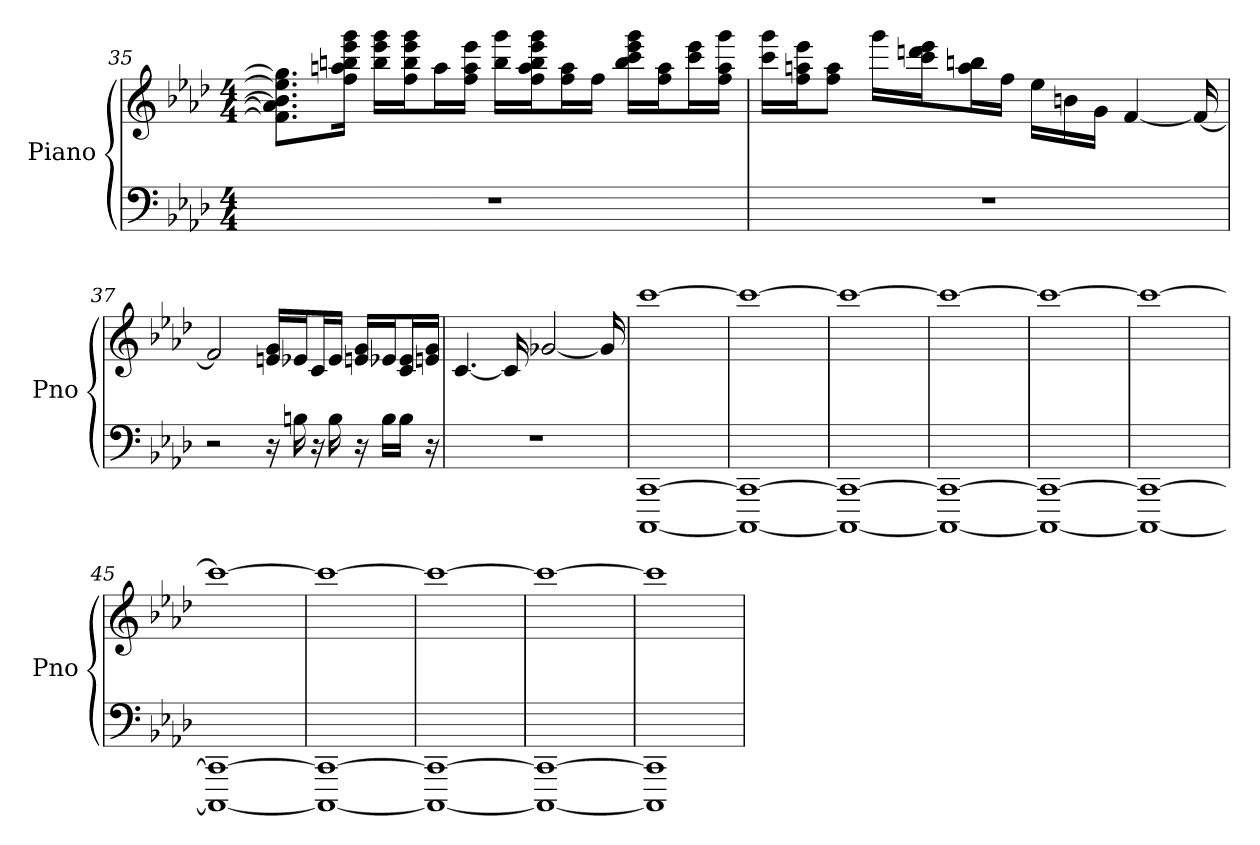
**kern	**kern
*part1	*part1
*staff2	*staff1
*I"Piano	*
*I'Pno	*
*clefF4	*clefG2
*k[b-e-a-d-]	*k[b-e-a-d-]
*A-:	*A-:
*M4/4	*M4/4
=35	=35
1r	8.ee-]\ 8.f]\ 8.b]\ 8.a]\ 8.gg]\L
.	16eee-\ 16bb\ 16ggg\ 16ff\ 16aa\Jk
.	16ggg\ 16eee-\ 16bb\LL
.	16ff\ 16eee-\ 16ggg\ 16bb\J
.	16aa\L
.	16eee-\ 16ff\ 16aa\JJ
.	16ggg\ 16bb\LL
.	16aa\ 16ff\ 16bb\ 16eee-\ 16ggg\J
.	16aa\ 16ff\L
.	16ff\JJ
.	16eee-\ 16ggg\ 16bb\ 16ccc\LL
.	16ff\ 16aa\J
.	16eee-\ 16ccc\L
.	16ggg\ 16ff\ 16aa\JJ
=36	=36
1r	16ccc\ 16ggg\LL
.	16ff\ 16aa\ 16eee-\J
.	8ff\ 8aa\J
.	16ggg\LL
.	16ccc\ 16eee-\ 16ddd\J
.	16bb\ 16aa\L
.	16ff\JJ
.	16ee-\LL
.	16b\
.	16g\JJ
.	[4f
.	16f_
=37	=37
2r	2f]
16r	16g/ 16e/LL
16B	16e-/J
16r	16c/L
16B	16e-/JJ
16r	16g/ 16e/LL
16B\LL	16e-/J
16B\JJ	16c/ 16e-/L
16r	16e/ 16g/JJ
=38	=38
1r	[4.c
.	16c]
.	[2g-
.	16g-]
=39	=39
[1CC [1CCC	[1ccc
=40	=40
1CC_ 1CCC_	1ccc_
=41	=41
1CC_ 1CCC_	1ccc_
=42	=42
1CC_ 1CCC_	1ccc_
=43	=43
1CC_ 1CCC_	1ccc_
=44	=44
1CC_ 1CCC_	1ccc_
=45	=45
1CC_ 1CCC_	1ccc_
=46	=46
1CC_ 1CCC_	1ccc_
=47	=47
1CC_ 1CCC_	1ccc_
=48	=48
1CC_ 1CCC_	1ccc_
=49	=49
1CC] 1CCC]	1ccc]
=	=
*-	*-
